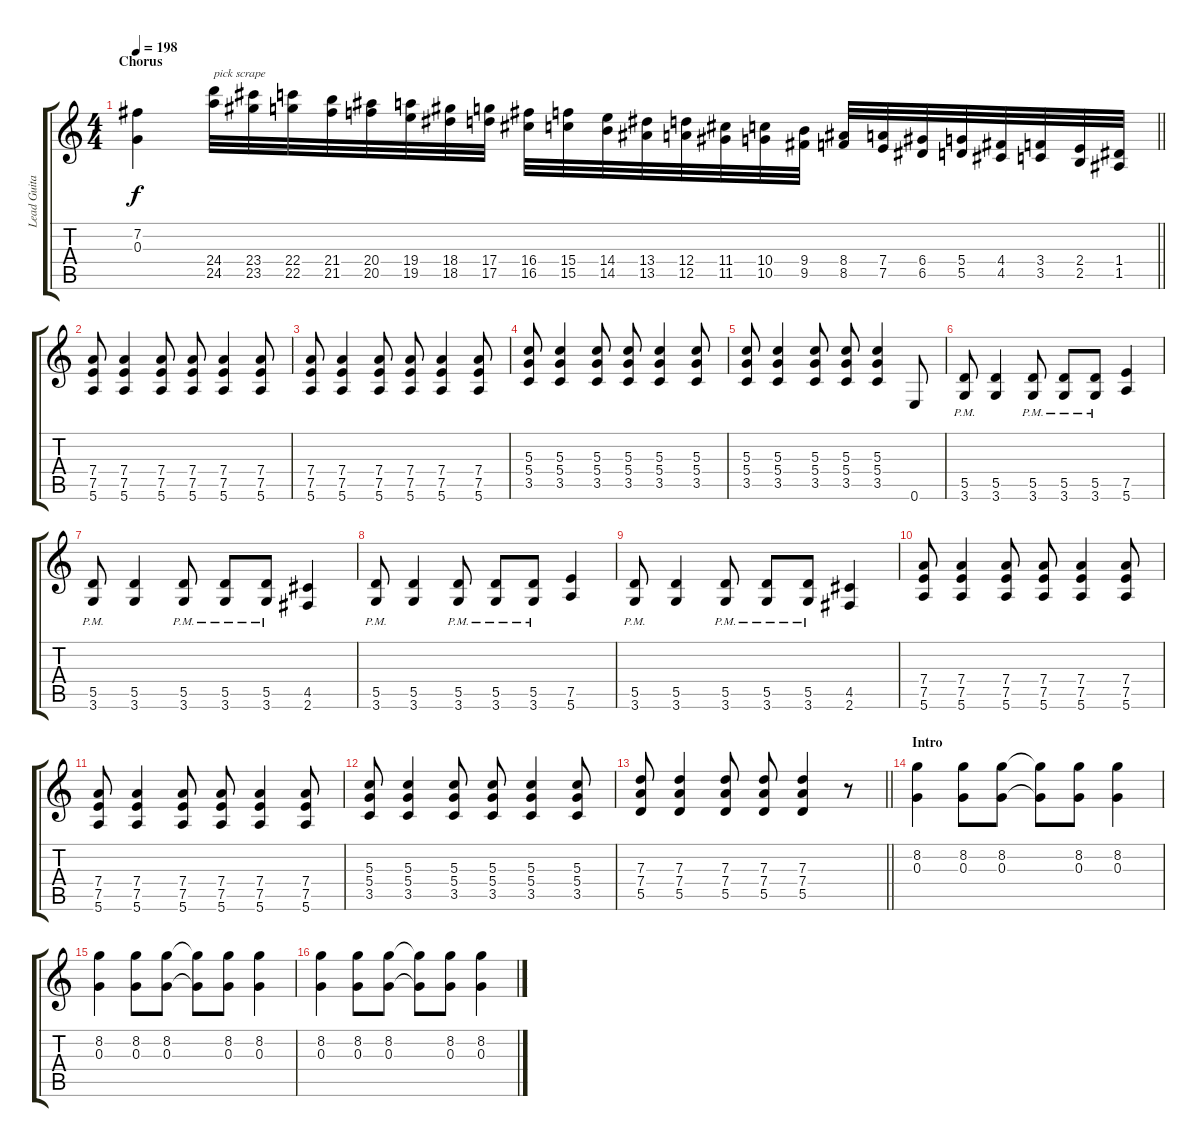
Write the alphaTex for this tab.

\track ("Lead Guitar" "Lead Guita") {instrument overdrivenguitar}
\staff {score tabs}
\tuning (E4 B3 G3 D3 A2 E2) {hide}
\ts (4 4)
\section ("" "Chorus")
\tempo 198
\clef g2
\barLineRight lightlight
\ks c
(7.2 0.3).4{dy f} (24.4 24.5).32{txt "pick scrape"} (23.4 23.5).32 (22.4 22.5).32 (21.4 21.5).32 (20.4 20.5).32 (19.4 19.5).32 (18.4 18.5).32 (17.4 17.5).32 (16.4 16.5).32 (15.4 15.5).32 (14.4 14.5).32 (13.4 13.5).32 (12.4 12.5).32 (11.4 11.5).32 (10.4 10.5).32 (9.4 9.5).32 (8.4 8.5).32 (7.4 7.5).32 (6.4 6.5).32 (5.4 5.5).32 (4.4 4.5).32 (3.4 3.5).32 (2.4 2.5).32 (1.4 1.5).32 |
\section ("" "")
(7.4 7.5 5.6).8 (7.4 7.5 5.6).4 (7.4 7.5 5.6).8 (7.4 7.5 5.6).8 (7.4 7.5 5.6).4 (7.4 7.5 5.6).8 |
(7.4 7.5 5.6).8 (7.4 7.5 5.6).4 (7.4 7.5 5.6).8 (7.4 7.5 5.6).8 (7.4 7.5 5.6).4 (7.4 7.5 5.6).8 |
(5.3 5.4 3.5).8 (5.3 5.4 3.5).4 (5.3 5.4 3.5).8 (5.3 5.4 3.5).8 (5.3 5.4 3.5).4 (5.3 5.4 3.5).8 |
(5.3 5.4 3.5).8 (5.3 5.4 3.5).4 (5.3 5.4 3.5).8 (5.3 5.4 3.5).8 (5.3 5.4 3.5).4 0.6.8 |
(5.5{pm} 3.6{pm}).8 (5.5 3.6).4 (5.5{pm} 3.6{pm}).8 (5.5{pm} 3.6{pm}).8 (5.5{pm} 3.6{pm}).8 (7.5 5.6).4 |
(5.5{pm} 3.6{pm}).8 (5.5 3.6).4 (5.5{pm} 3.6{pm}).8 (5.5{pm} 3.6{pm}).8 (5.5{pm} 3.6{pm}).8 (4.5 2.6).4 |
(5.5{pm} 3.6{pm}).8 (5.5 3.6).4 (5.5{pm} 3.6{pm}).8 (5.5{pm} 3.6{pm}).8 (5.5{pm} 3.6{pm}).8 (7.5 5.6).4 |
(5.5{pm} 3.6{pm}).8 (5.5 3.6).4 (5.5{pm} 3.6{pm}).8 (5.5{pm} 3.6{pm}).8 (5.5{pm} 3.6{pm}).8 (4.5 2.6).4 |
(7.4 7.5 5.6).8 (7.4 7.5 5.6).4 (7.4 7.5 5.6).8 (7.4 7.5 5.6).8 (7.4 7.5 5.6).4 (7.4 7.5 5.6).8 |
(7.4 7.5 5.6).8 (7.4 7.5 5.6).4 (7.4 7.5 5.6).8 (7.4 7.5 5.6).8 (7.4 7.5 5.6).4 (7.4 7.5 5.6).8 |
(5.3 5.4 3.5).8 (5.3 5.4 3.5).4 (5.3 5.4 3.5).8 (5.3 5.4 3.5).8 (5.3 5.4 3.5).4 (5.3 5.4 3.5).8 |
\barLineRight lightlight
(7.3 7.4 5.5).8 (7.3 7.4 5.5).4 (7.3 7.4 5.5).8 (7.3 7.4 5.5).8 (7.3 7.4 5.5).4 r.8 |
\section ("" "Intro")
(8.2 0.3).4 (8.2 0.3).8 (8.2 0.3).8 (8.2{t} 0.3{t}).8 (8.2 0.3).8 (8.2 0.3).4 |
(8.2 0.3).4 (8.2 0.3).8 (8.2 0.3).8 (8.2{t} 0.3{t}).8 (8.2 0.3).8 (8.2 0.3).4 |
(8.2 0.3).4 (8.2 0.3).8 (8.2 0.3).8 (8.2{t} 0.3{t}).8 (8.2 0.3).8 (8.2 0.3).4
